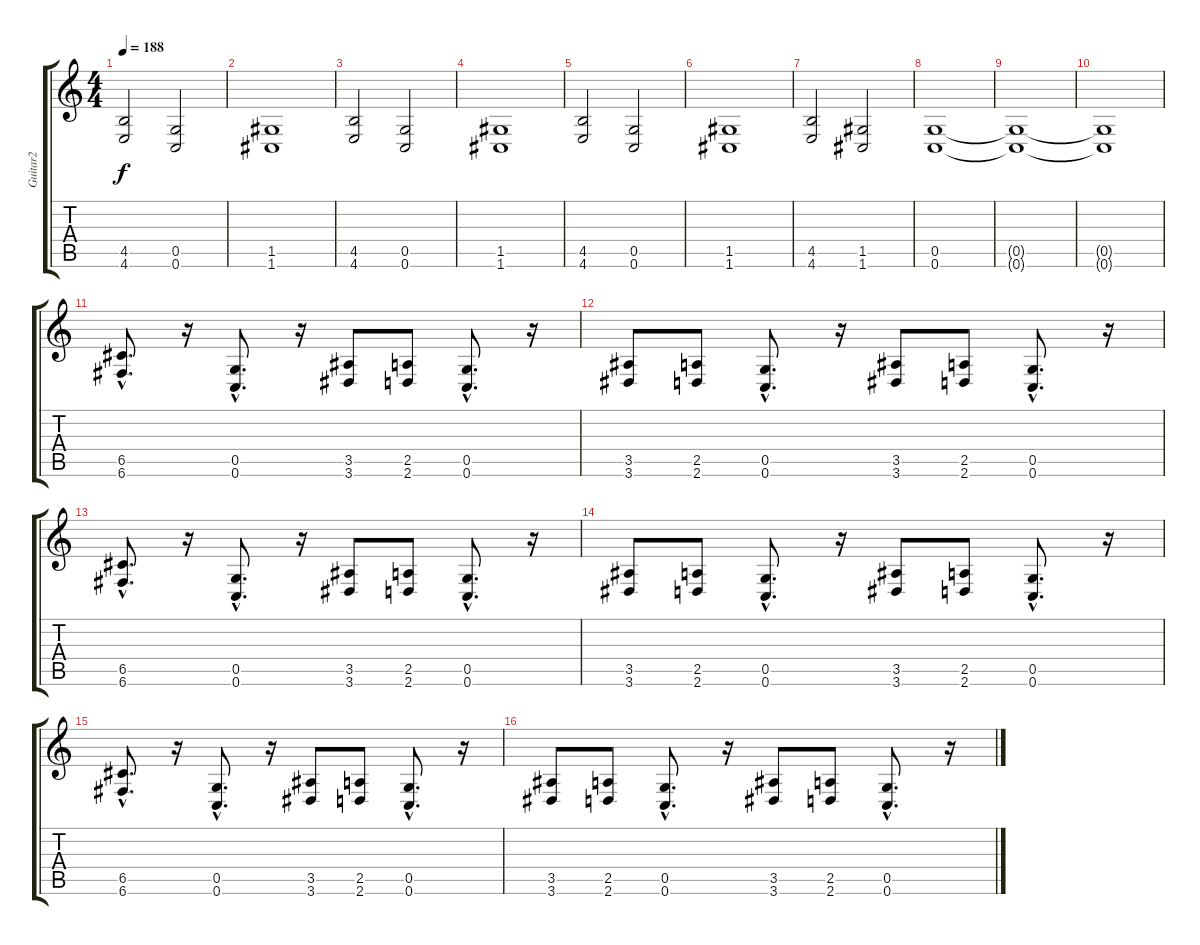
\track ("Guitar2" "Guitar2") {instrument distortionguitar}
\staff {score tabs}
\tuning (D4 A3 F3 C3 G2 C2) {hide}
\ts (4 4)
\tempo 188
\clef g2
\ks c
(4.5 4.6).2{dy f} (0.5 0.6).2 |
(1.5 1.6).1 |
(4.5 4.6).2 (0.5 0.6).2 |
(1.5 1.6).1 |
(4.5 4.6).2 (0.5 0.6).2 |
(1.5 1.6).1 |
(4.5 4.6).2 (1.5 1.6).2 |
(0.5 0.6).1 |
(0.5{t} 0.6{t}).1 |
(0.5{t} 0.6{t}).1 |
(6.5{hac} 6.6{hac}).8{d} r.16 (0.5{hac} 0.6{hac}).8{d} r.16 (3.5 3.6).8 (2.5 2.6).8 (0.5{hac} 0.6{hac}).8{d} r.16 |
(3.5 3.6).8 (2.5 2.6).8 (0.5{hac} 0.6{hac}).8{d} r.16 (3.5 3.6).8 (2.5 2.6).8 (0.5{hac} 0.6{hac}).8{d} r.16 |
(6.5{hac} 6.6{hac}).8{d} r.16 (0.5{hac} 0.6{hac}).8{d} r.16 (3.5 3.6).8 (2.5 2.6).8 (0.5{hac} 0.6{hac}).8{d} r.16 |
(3.5 3.6).8 (2.5 2.6).8 (0.5{hac} 0.6{hac}).8{d} r.16 (3.5 3.6).8 (2.5 2.6).8 (0.5{hac} 0.6{hac}).8{d} r.16 |
(6.5{hac} 6.6{hac}).8{d} r.16 (0.5{hac} 0.6{hac}).8{d} r.16 (3.5 3.6).8 (2.5 2.6).8 (0.5{hac} 0.6{hac}).8{d} r.16 |
(3.5 3.6).8 (2.5 2.6).8 (0.5{hac} 0.6{hac}).8{d} r.16 (3.5 3.6).8 (2.5 2.6).8 (0.5{hac} 0.6{hac}).8{d} r.16
